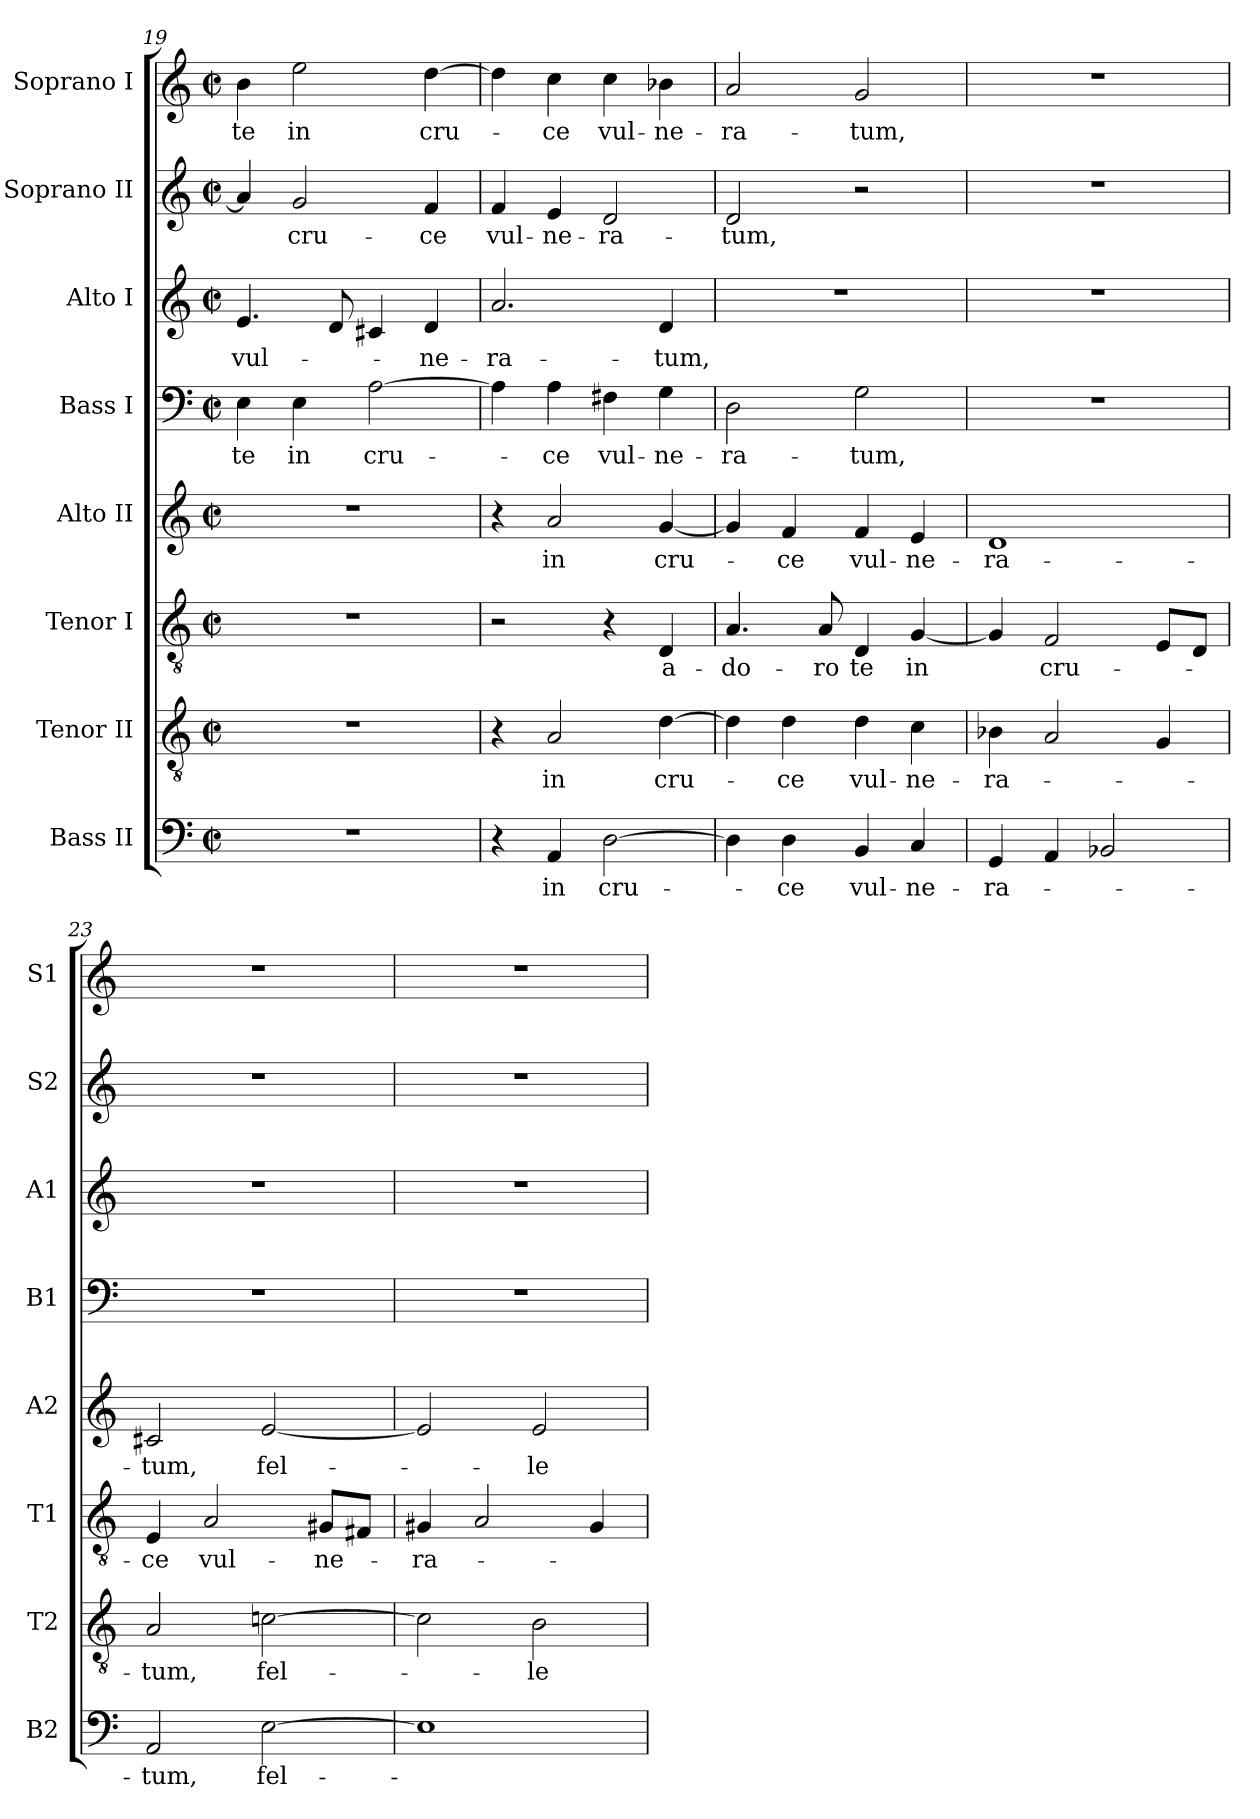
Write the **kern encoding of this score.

**kern	**text	**kern	**text	**kern	**text	**kern	**text	**kern	**text	**kern	**text	**kern	**text	**kern	**text
*part8	*part8	*part7	*part7	*part6	*part6	*part5	*part5	*part4	*part4	*part3	*part3	*part2	*part2	*part1	*part1
*staff8	*staff8	*staff7	*staff7	*staff6	*staff6	*staff5	*staff5	*staff4	*staff4	*staff3	*staff3	*staff2	*staff2	*staff1	*staff1
*I"Bass II	*	*I"Tenor II	*	*I"Tenor I	*	*I"Alto II	*	*I"Bass I	*	*I"Alto I	*	*I"Soprano II	*	*I"Soprano I	*
*I'B2	*	*I'T2	*	*I'T1	*	*I'A2	*	*I'B1	*	*I'A1	*	*I'S2	*	*I'S1	*
*clefF4	*	*clefGv2	*	*clefGv2	*	*clefG2	*	*clefF4	*	*clefG2	*	*clefG2	*	*clefG2	*
*k[]	*	*k[]	*	*k[]	*	*k[]	*	*k[]	*	*k[]	*	*k[]	*	*k[]	*
*C:	*	*C:	*	*C:	*	*C:	*	*C:	*	*C:	*	*C:	*	*C:	*
*M2/2	*	*M2/2	*	*M2/2	*	*M2/2	*	*M2/2	*	*M2/2	*	*M2/2	*	*M2/2	*
*met(c|)	*	*met(c|)	*	*met(c|)	*	*met(c|)	*	*met(c|)	*	*met(c|)	*	*met(c|)	*	*met(c|)	*
=19	=19	=19	=19	=19	=19	=19	=19	=19	=19	=19	=19	=19	=19	=19	=19
1r	.	1r	.	1r	.	1r	.	4E\	te	4.e/	vul-	4a/]	.	4b\	te
.	.	.	.	.	.	.	.	4E\	in	.	.	2g/	cru-	2ee\	in
.	.	.	.	.	.	.	.	.	.	8d/	.	.	.	.	.
.	.	.	.	.	.	.	.	[>2A\	cru-	4c#X/	.	.	.	.	.
.	.	.	.	.	.	.	.	.	.	4d/	-ne-	4f/	-ce	[>4dd\	cru-
=20	=20	=20	=20	=20	=20	=20	=20	=20	=20	=20	=20	=20	=20	=20	=20
4r	.	4r	.	2r	.	4r	.	4A\]	.	2.a/	-ra-	4f/	vul-	4dd\]	.
4AA/	in	2A/	in	.	.	2a/	in	4A\	-ce	.	.	4e/	-ne-	4cc\	-ce
[>2D\	cru-	.	.	4r	.	.	.	4F#X\	vul-	.	.	2d/	-ra-	4cc\	vul-
.	.	[>4d\	cru-	4D/	a-	[<4g/	cru-	4G\	-ne-	4d/	-tum,	.	.	4b-X\	-ne-
!!LO:PB:g=z
=21	=21	=21	=21	=21	=21	=21	=21	=21	=21	=21	=21	=21	=21	=21	=21
4D\]	.	4d\]	.	4.A/	-do-	4g/]	.	2D\	-ra-	1r	.	2d/	-tum,	2a/	-ra-
4D\	-ce	4d\	-ce	.	.	4f/	-ce	.	.	.	.	.	.	.	.
.	.	.	.	8A/	-ro	.	.	.	.	.	.	.	.	.	.
4BB/	vul-	4d\	vul-	4D/	te	4f/	vul-	2G\	-tum,	.	.	2r	.	2g/	-tum,
4C/	-ne-	4c\	-ne-	[4G/	in	4e/	-ne-	.	.	.	.	.	.	.	.
=22	=22	=22	=22	=22	=22	=22	=22	=22	=22	=22	=22	=22	=22	=22	=22
4GG/	-ra-	4B-X\	-ra-	4G/]	.	1d	-ra-	1r	.	1r	.	1r	.	1r	.
4AA/	.	2A/	.	2F/	cru-	.	.	.	.	.	.	.	.	.	.
2BB-X/	.	.	.	.	.	.	.	.	.	.	.	.	.	.	.
.	.	4G/	.	8E/L	.	.	.	.	.	.	.	.	.	.	.
.	.	.	.	8D/J	.	.	.	.	.	.	.	.	.	.	.
=23	=23	=23	=23	=23	=23	=23	=23	=23	=23	=23	=23	=23	=23	=23	=23
2AA/	-tum,	2A/	-tum,	4E/	-ce	2c#X/	-tum,	1r	.	1r	.	1r	.	1r	.
.	.	.	.	2A/	vul-	.	.	.	.	.	.	.	.	.	.
[>2E\	fel-	[2cn\	fel-	.	.	[<2e/	fel-	.	.	.	.	.	.	.	.
.	.	.	.	8G#X/L	-ne-	.	.	.	.	.	.	.	.	.	.
.	.	.	.	8F#X/J	.	.	.	.	.	.	.	.	.	.	.
=24	=24	=24	=24	=24	=24	=24	=24	=24	=24	=24	=24	=24	=24	=24	=24
1E]	.	2c\]	.	4G#X/	-ra-	2e/]	.	1r	.	1r	.	1r	.	1r	.
.	.	.	.	2A/	.	.	.	.	.	.	.	.	.	.	.
.	.	2B\	-le	.	.	2e/	-le	.	.	.	.	.	.	.	.
.	.	.	.	4G#/	.	.	.	.	.	.	.	.	.	.	.
=	=	=	=	=	=	=	=	=	=	=	=	=	=	=	=
*-	*-	*-	*-	*-	*-	*-	*-	*-	*-	*-	*-	*-	*-	*-	*-
